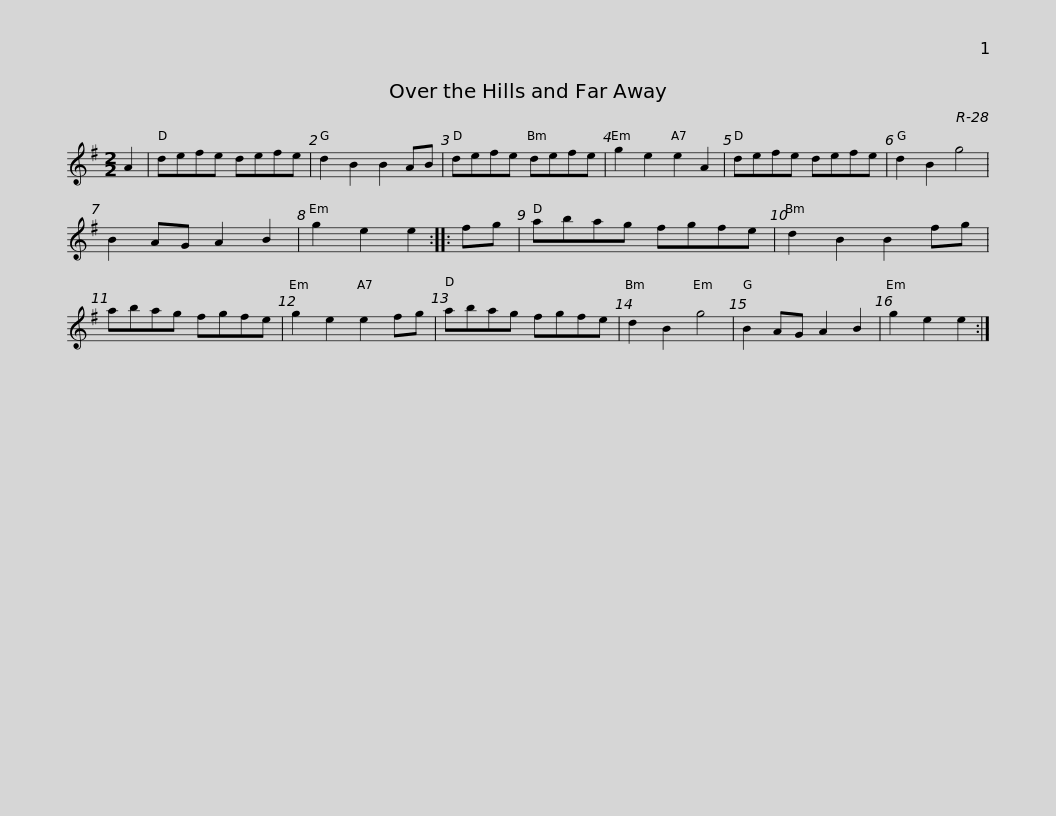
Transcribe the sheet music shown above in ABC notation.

X:1
L:1/8
M:2/2
I:linebreak $
K:Emin
V:1 treble
V:1
 A2 | defe defe | d2 B2 B2 AB | defe defe | g2 e2 e2 A2 | %5
 defe defe | d2 B2 g4 | B2 AG A2 B2 |$ g2 e2 e2 :: fg | %10
 abag fgfe | d2 B2 B2 fg | abag fgfe | g2 e2 e2 fg | abag fgfe |$ %15
 d2 B2 g4 | B2 AG A2 B2 | g2 e2 e2 :| %18
